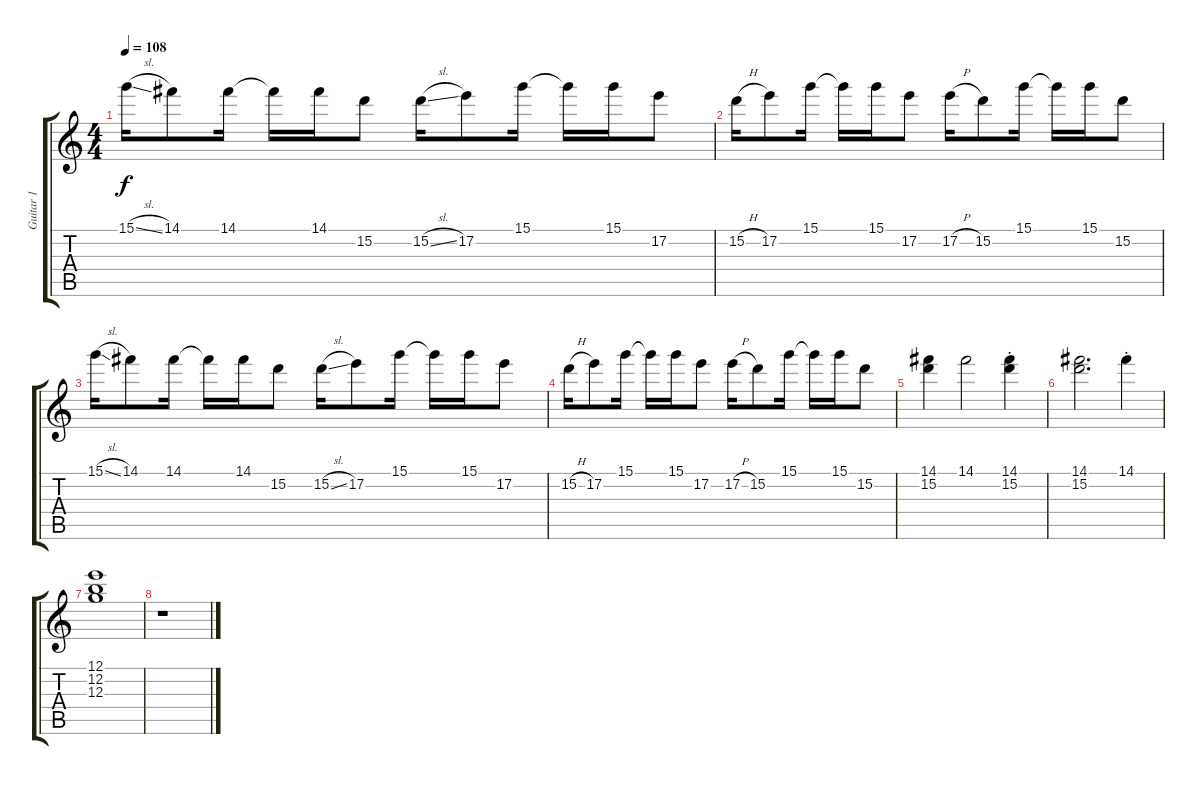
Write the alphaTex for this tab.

\track ("Guitar 1" "Guitar 1") {instrument electricguitarclean}
\staff {score tabs}
\tuning (E4 B3 G3 D3 A2 E2) {hide}
\ts (4 4)
\tempo 108
\clef g2
\ks c
15.1{sl}.16{dy f} 14.1.8 14.1.16 14.1{t}.16 14.1.16 15.2.8 15.2{sl}.16 17.2.8 15.1.16 15.1{t}.16 15.1.16 17.2.8 |
15.2{h}.16 17.2.8 15.1.16 15.1{t}.16 15.1.16 17.2.8 17.2{h}.16 15.2.8 15.1.16 15.1{t}.16 15.1.16 15.2.8 |
15.1{sl}.16 14.1.8 14.1.16 14.1{t}.16 14.1.16 15.2.8 15.2{sl}.16 17.2.8 15.1.16 15.1{t}.16 15.1.16 17.2.8 |
15.2{h}.16 17.2.8 15.1.16 15.1{t}.16 15.1.16 17.2.8 17.2{h}.16 15.2.8 15.1.16 15.1{t}.16 15.1.16 15.2.8 |
(14.1 15.2).4 14.1.2 (14.1 15.2{st}).4 |
(14.1 15.2).2{d} 14.1{st}.4 |
(12.1 12.2 12.3).1 |
r.1
